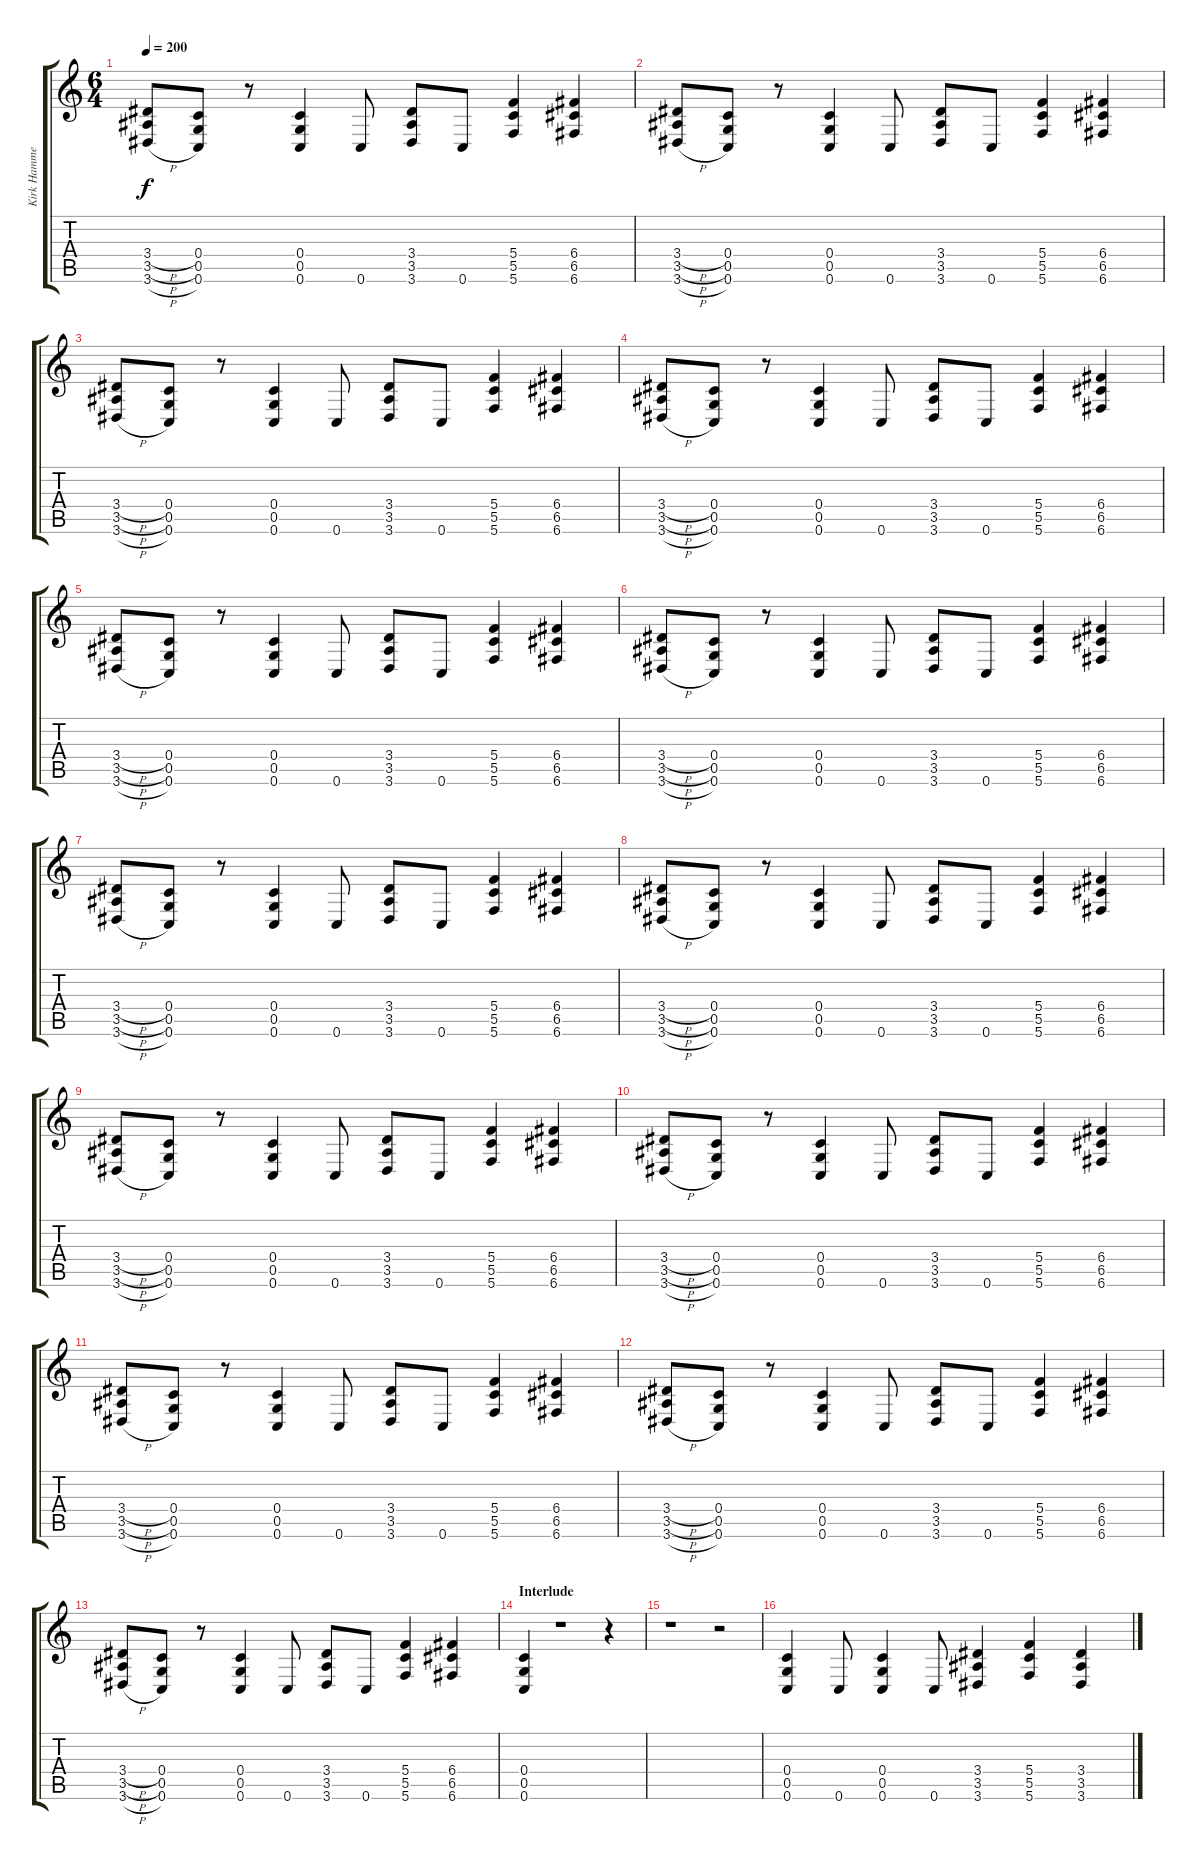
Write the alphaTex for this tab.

\track ("Kirk Hammet" "Kirk Hamme") {instrument distortionguitar}
\staff {score tabs}
\tuning (D4 A3 F3 C3 G2 C2) {hide}
\ts (6 4)
\tempo 200
\clef g2
\ks c
(3.4{h} 3.5{h} 3.6{h}).8{dy f} (0.4 0.5 0.6).8 r.8 (0.4 0.5 0.6).4 0.6.8 (3.4 3.5 3.6).8 0.6.8 (5.4 5.5 5.6).4 (6.4 6.5 6.6).4 |
(3.4{h} 3.5{h} 3.6{h}).8 (0.4 0.5 0.6).8 r.8 (0.4 0.5 0.6).4 0.6.8 (3.4 3.5 3.6).8 0.6.8 (5.4 5.5 5.6).4 (6.4 6.5 6.6).4 |
(3.4{h} 3.5{h} 3.6{h}).8 (0.4 0.5 0.6).8 r.8 (0.4 0.5 0.6).4 0.6.8 (3.4 3.5 3.6).8 0.6.8 (5.4 5.5 5.6).4 (6.4 6.5 6.6).4 |
(3.4{h} 3.5{h} 3.6{h}).8 (0.4 0.5 0.6).8 r.8 (0.4 0.5 0.6).4 0.6.8 (3.4 3.5 3.6).8 0.6.8 (5.4 5.5 5.6).4 (6.4 6.5 6.6).4 |
(3.4{h} 3.5{h} 3.6{h}).8 (0.4 0.5 0.6).8 r.8 (0.4 0.5 0.6).4 0.6.8 (3.4 3.5 3.6).8 0.6.8 (5.4 5.5 5.6).4 (6.4 6.5 6.6).4 |
(3.4{h} 3.5{h} 3.6{h}).8 (0.4 0.5 0.6).8 r.8 (0.4 0.5 0.6).4 0.6.8 (3.4 3.5 3.6).8 0.6.8 (5.4 5.5 5.6).4 (6.4 6.5 6.6).4 |
(3.4{h} 3.5{h} 3.6{h}).8 (0.4 0.5 0.6).8 r.8 (0.4 0.5 0.6).4 0.6.8 (3.4 3.5 3.6).8 0.6.8 (5.4 5.5 5.6).4 (6.4 6.5 6.6).4 |
(3.4{h} 3.5{h} 3.6{h}).8 (0.4 0.5 0.6).8 r.8 (0.4 0.5 0.6).4 0.6.8 (3.4 3.5 3.6).8 0.6.8 (5.4 5.5 5.6).4 (6.4 6.5 6.6).4 |
(3.4{h} 3.5{h} 3.6{h}).8 (0.4 0.5 0.6).8 r.8 (0.4 0.5 0.6).4 0.6.8 (3.4 3.5 3.6).8 0.6.8 (5.4 5.5 5.6).4 (6.4 6.5 6.6).4 |
(3.4{h} 3.5{h} 3.6{h}).8 (0.4 0.5 0.6).8 r.8 (0.4 0.5 0.6).4 0.6.8 (3.4 3.5 3.6).8 0.6.8 (5.4 5.5 5.6).4 (6.4 6.5 6.6).4 |
(3.4{h} 3.5{h} 3.6{h}).8 (0.4 0.5 0.6).8 r.8 (0.4 0.5 0.6).4 0.6.8 (3.4 3.5 3.6).8 0.6.8 (5.4 5.5 5.6).4 (6.4 6.5 6.6).4 |
(3.4{h} 3.5{h} 3.6{h}).8 (0.4 0.5 0.6).8 r.8 (0.4 0.5 0.6).4 0.6.8 (3.4 3.5 3.6).8 0.6.8 (5.4 5.5 5.6).4 (6.4 6.5 6.6).4 |
(3.4{h} 3.5{h} 3.6{h}).8 (0.4 0.5 0.6).8 r.8 (0.4 0.5 0.6).4 0.6.8 (3.4 3.5 3.6).8 0.6.8 (5.4 5.5 5.6).4 (6.4 6.5 6.6).4 |
\section ("" "Interlude")
(0.4 0.5 0.6).4 r.1 r.4 |
r.1 r.2 |
(0.4 0.5 0.6).4 0.6.8 (0.4 0.5 0.6).4 0.6.8 (3.4 3.5 3.6).4 (5.4 5.5 5.6).4 (3.4 3.5 3.6).4
